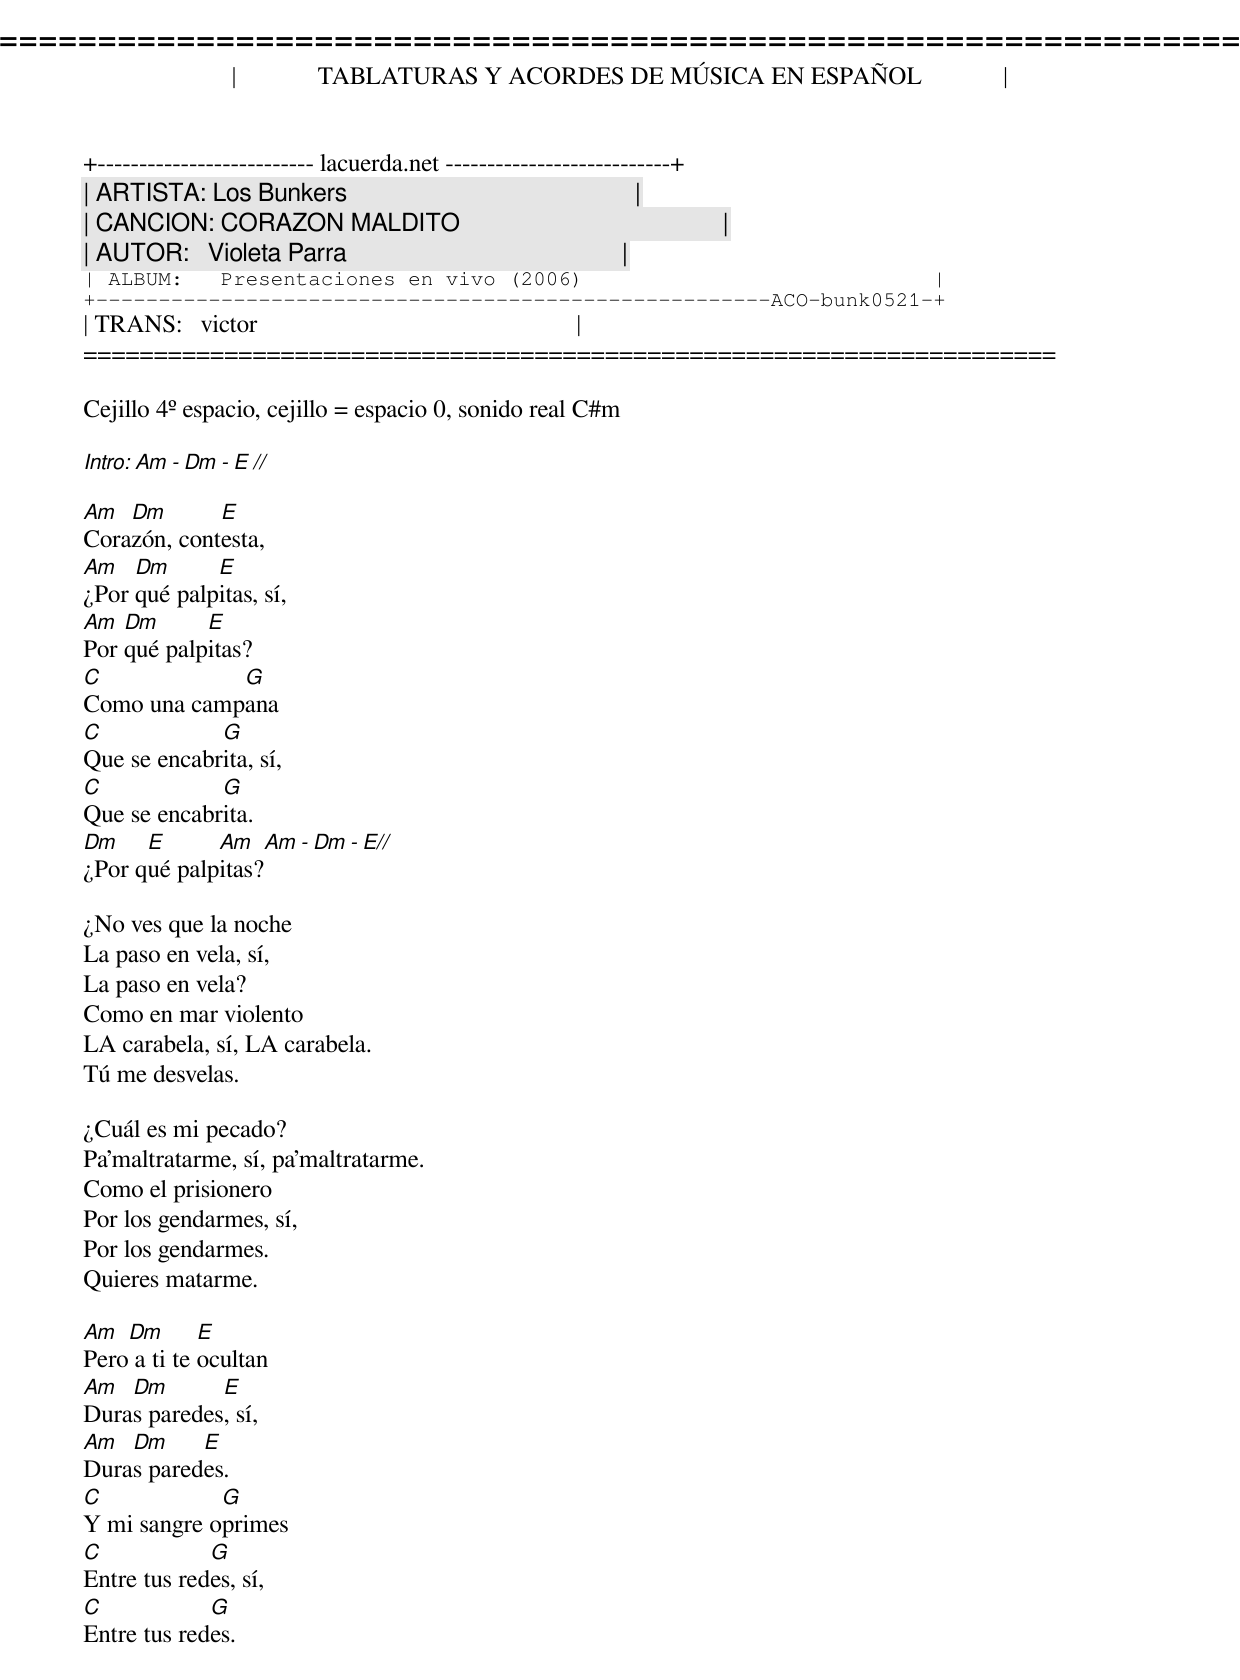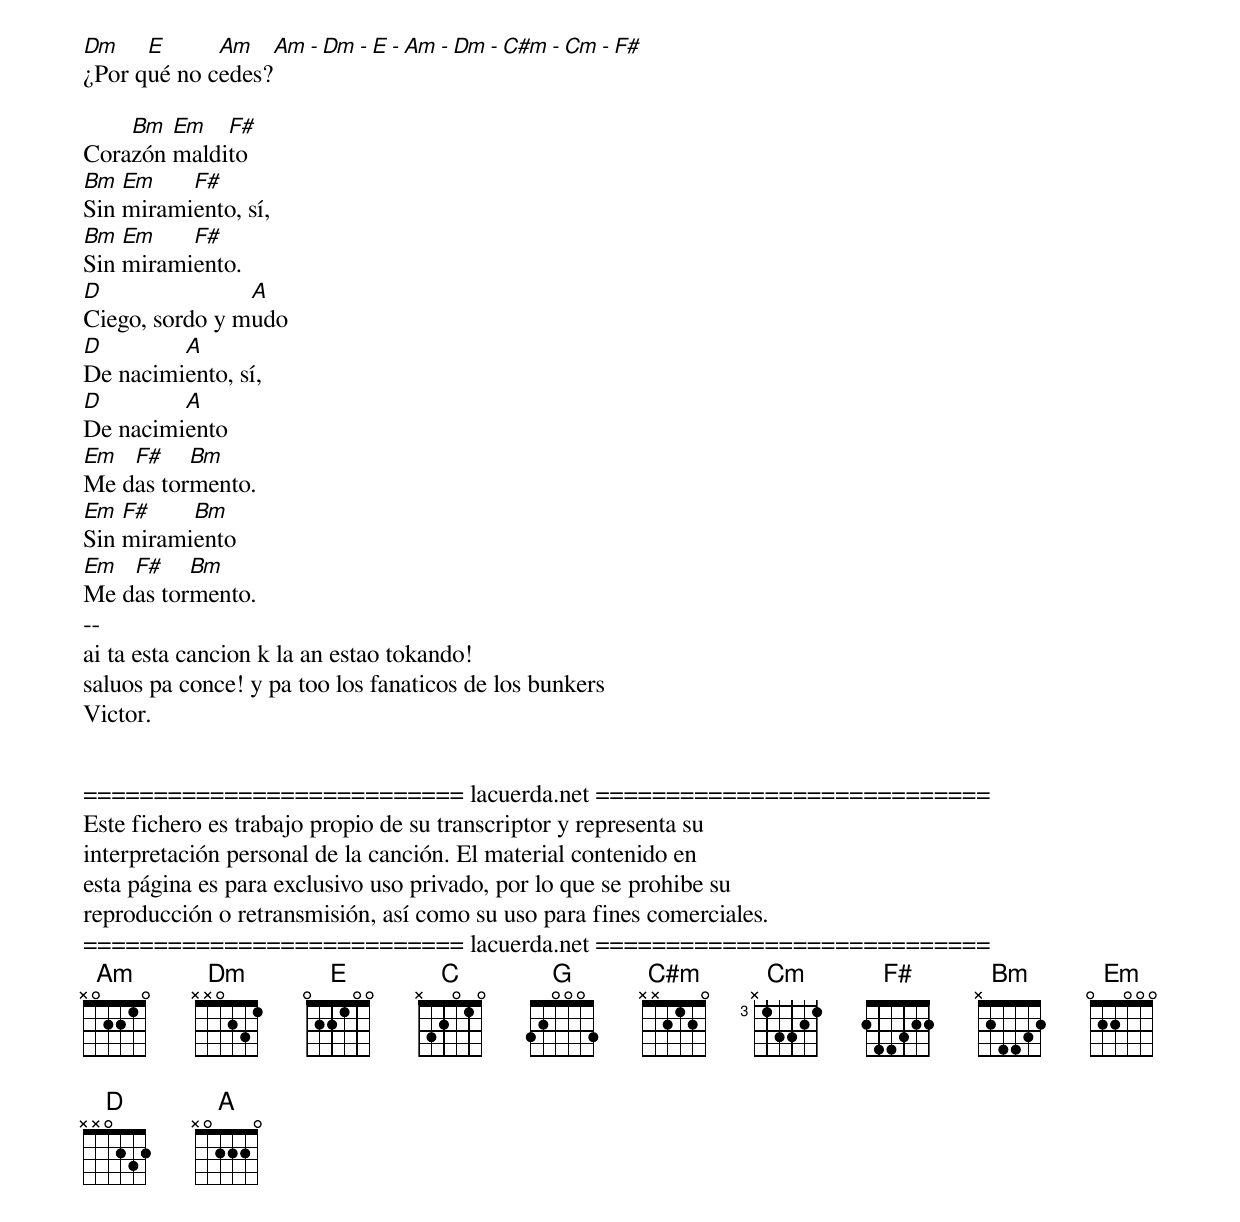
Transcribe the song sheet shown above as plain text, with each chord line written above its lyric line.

=====================================================================
|             TABLATURAS Y ACORDES DE MÚSICA EN ESPAÑOL             |
+-------------------------- lacuerda.net ---------------------------+
| ARTISTA: Los Bunkers                                              |
| CANCION: CORAZON MALDITO                                          |
| AUTOR:   Violeta Parra                                            |
| ALBUM:   Presentaciones en vivo (2006)                            |
+------------------------------------------------------ACO-bunk0521-+
| TRANS:   victor                                                   |
=====================================================================

Cejillo 4º espacio, cejillo = espacio 0, sonido real C#m

Intro: Am - Dm - E //

Am  Dm       E
Corazón, contesta,
Am   Dm      E
¿Por qué palpitas, sí,
Am  Dm      E
Por qué palpitas?
C            G
Como una campana
C            G
Que se encabrita, sí,
C            G
Que se encabrita.
Dm    E      Am     Am - Dm - E//
¿Por qué palpitas?

¿No ves que la noche
La paso en vela, sí,
La paso en vela?
Como en mar violento
LA carabela, sí, LA carabela.
Tú me desvelas.

¿Cuál es mi pecado?
Pa'maltratarme, sí, pa'maltratarme.
Como el prisionero
Por los gendarmes, sí,
Por los gendarmes.
Quieres matarme.

Am  Dm       E
Pero a ti te ocultan
Am  Dm       E
Duras paredes, sí,
Am  Dm     E
Duras paredes.
C            G
Y mi sangre oprimes
C            G
Entre tus redes, sí,
C            G
Entre tus redes.
Dm    E      Am     Am - Dm - E - Am - Dm - C#m - Cm - F#
¿Por qué no cedes?

    Bm  Em   F#
Corazón maldito
Bm  Em    F#
Sin miramiento, sí,
Bm  Em    F#
Sin miramiento.
D               A
Ciego, sordo y mudo
D        A
De nacimiento, sí,
D        A
De nacimiento
Em  F#    Bm
Me das tormento.
Em  F#    Bm
Sin miramiento
Em  F#    Bm
Me das tormento.
--
ai ta esta cancion k la an estao tokando!
saluos pa conce! y pa too los fanaticos de los bunkers
Victor.


=========================== lacuerda.net ============================
Este fichero es trabajo propio de su transcriptor y representa su
interpretación personal de la canción. El material contenido en
esta página es para exclusivo uso privado, por lo que se prohibe su
reproducción o retransmisión, así como su uso para fines comerciales.
=========================== lacuerda.net ============================
